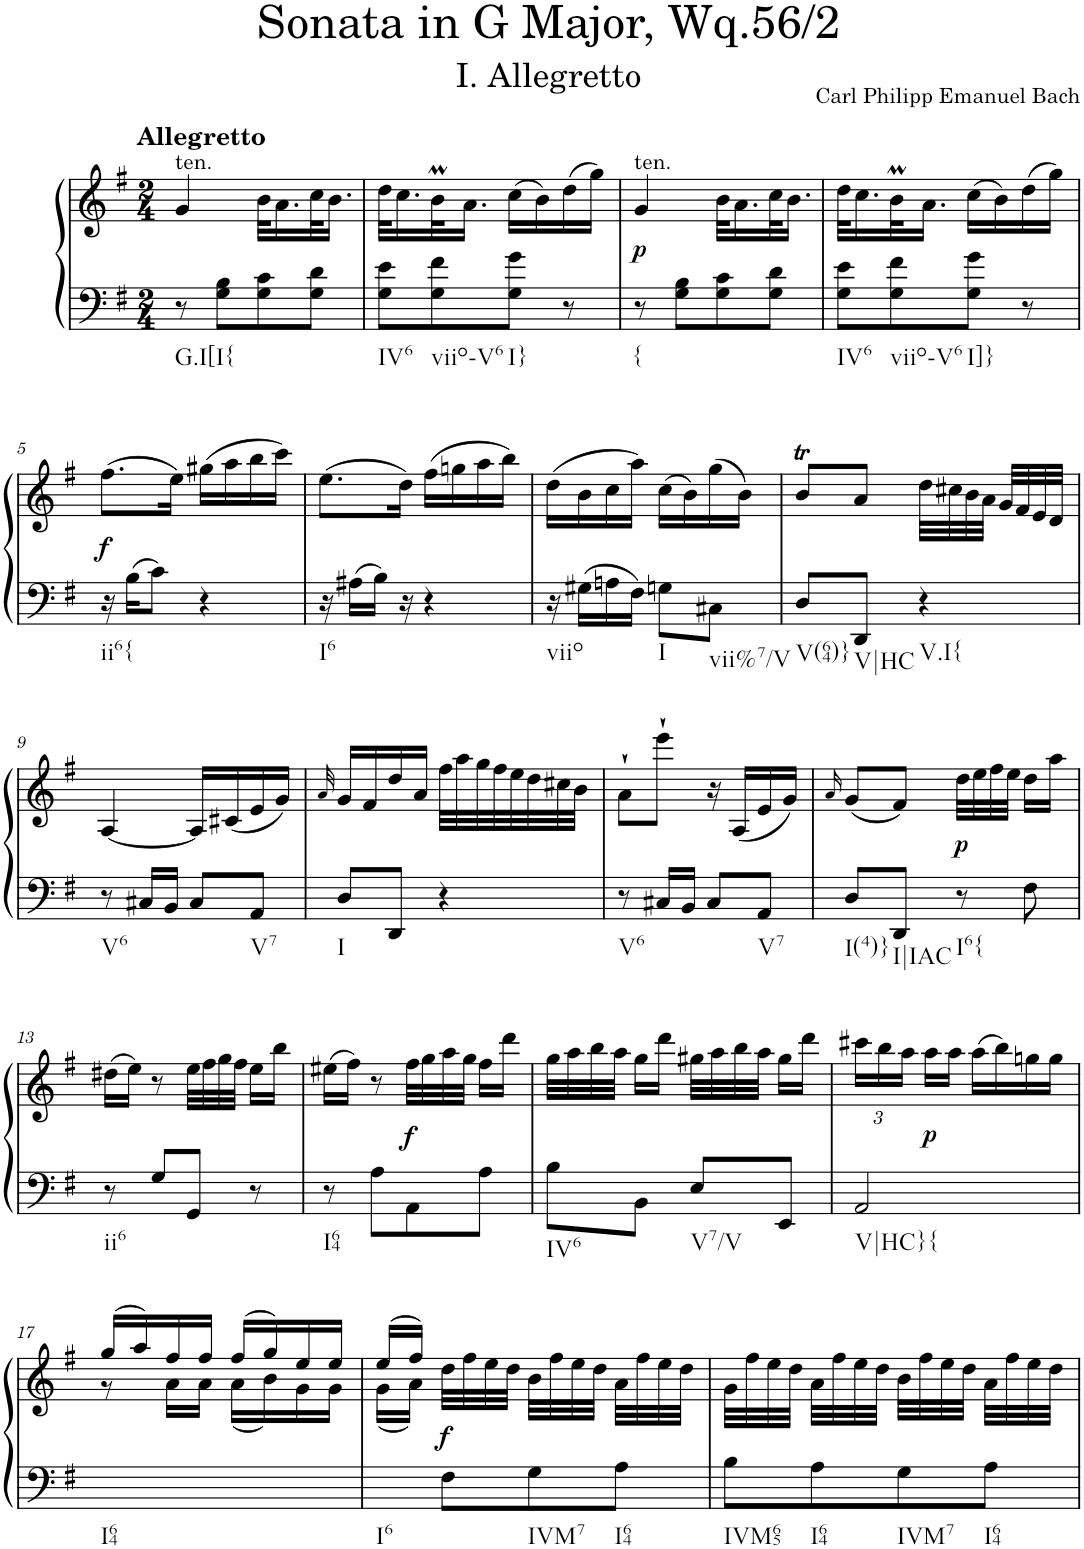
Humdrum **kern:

**kern	**kern	**dynam
*part1	*part1	*part1
*staff2	*staff1	*staff1/2
*I"Harpsichord	*	*
*I'Hch.	*	*
*clefF4	*clefG2	*
*k[f#]	*k[f#]	*
*G:	*G:	*
*M2/4	*M2/4	*
=1	=1	=1
!	!LO:TX:a:B:t=Аllegretto	!
!	!LO:TX:a:t=ten.	!
!LO:TX:b:t=G.I[I{	!	!
8r	4g/	.
8G\ 8B\L	.	.
8G\ 8c\	32b\KLL	.
.	16.a\	.
8G\ 8d\J	32cc\K	.
.	16.b\JJ	.
=2	=2	=2
!LO:TX:b:t=IV6	!	!
8G\ 8e\L	32dd\KLL	.
.	16.cc\	.
!LO:TX:b:t=viio-V6	!	!
8G\ 8f#\	32bm\K	.
.	16.a\JJ	.
!LO:TX:b:t=I}	!	!
8G\ 8g\J	(>16cc\LL	.
.	16b\)	.
8r	(>16dd\	.
.	16gg\JJ)	.
=3	=3	=3
!	!LO:TX:a:t=ten.	!
!LO:TX:b:t={	!	!
!	!	!LO:DY:b
8r	4g/	p
8G\ 8B\L	.	.
8G\ 8c\	32b\KLL	.
.	16.a\	.
8G\ 8d\J	32cc\K	.
.	16.b\JJ	.
=4	=4	=4
!LO:TX:b:t=IV6	!	!
8G\ 8e\L	32dd\KLL	.
.	16.cc\	.
!LO:TX:b:t=viio-V6	!	!
8G\ 8f#\	32bm\K	.
.	16.a\JJ	.
!LO:TX:b:t=I]}	!	!
8G\ 8g\J	(>16cc\LL	.
.	16b\)	.
8r	(>16dd\	.
.	16gg\JJ)	.
!!LO:LB:g=z
=5	=5	=5
!LO:TX:b:t=ii6{	!	!
!	!	!LO:DY:b
16r	(>8.ff#\L	f
16B\KL	.	.
8c\J	.	.
.	16ee\Jk)	.
4r	(>16gg#X\LL	.
.	16aa\	.
.	16bb\	.
.	16ccc\JJ)	.
=6	=6	=6
!LO:TX:b:t=I6	!	!
16r	(>8.ee\L	.
16A#X\LL	.	.
16B\JJ	.	.
16r	16dd\Jk)	.
4r	(>16ff#\LL	.
.	16ggn\	.
.	16aa\	.
.	16bb\JJ)	.
=7	=7	=7
!LO:TX:b:t=viio	!	!
16r	(>16dd\LL	.
16G#X\LL	16b\	.
16An\	16cc\	.
16F#\JJ	16aa\JJ)	.
!LO:TX:b:t=I	!	!
8Gn\L	(>16cc\LL	.
.	16b\)	.
!LO:TX:b:t=vii%7/V	!	!
8C#X\J	(>16gg\	.
.	16b\JJ)	.
=8	=8	=8
!LO:TX:b:t=V(64)}	!	!
8D/L	8bt/L	.
!LO:TX:b:t=V|HC	!	!
8DD/J	8a/J	.
!LO:TX:b:t=V.I{	!	!
4r	32dd\LLL	.
.	32cc#X\	.
.	32b\	.
.	32a\JJJ	.
.	32g/LLL	.
.	32f#/	.
.	32e/	.
.	32d/JJJ	.
!!LO:LB:g=z
=9	=9	=9
!LO:TX:b:t=V6	!	!
8r	[4A/	.
16C#X/LL	.	.
16BB/JJ	.	.
8C#/L	16A/LL]	.
.	(<16c#X/	.
!LO:TX:b:t=V7	!	!
8AA/J	16e/	.
.	16g/JJ)	.
=10	=10	=10
.	32qa/	.
!LO:TX:b:t=I	!	!
8D/L	16g/LL	.
.	16f#/	.
8DD/J	16dd/	.
.	16a/JJ	.
4r	32ff#\LLL	.
.	32aa\	.
.	32gg\	.
.	32ff#\	.
.	32ee\	.
.	32dd\	.
.	32cc#X\	.
.	32b\JJJ	.
=11	=11	=11
!LO:TX:b:t=V6	!	!
8r	8a`\L	.
16C#X/LL	8eee`\J	.
16BB/JJ	.	.
8C#/L	16r	.
.	(<16A/LL	.
!LO:TX:b:t=V7	!	!
8AA/J	16e/	.
.	16g/JJ)	.
=12	=12	=12
.	16qa/	.
!LO:TX:b:t=I(4)}	!	!
8D/L	(<8g/L	.
!LO:TX:b:t=I|IAC	!	!
8DD/J	8f#/J)	.
!LO:TX:b:t=I6{	!	!
!	!	!LO:DY:b
8r	32dd\LLL	p
.	32ee\	.
.	32ff#\	.
.	32ee\JJJ	.
8F#\	16dd\LL	.
.	16aa\JJ	.
!!LO:LB:g=z
=13	=13	=13
!LO:TX:b:t=ii6	!	!
8r	(>16dd#X\LL	.
.	16ee\JJ)	.
8G/L	8r	.
8GG/J	32ee\LLL	.
.	32ff#\	.
.	32gg\	.
.	32ff#\JJJ	.
8r	16ee\LL	.
.	16bb\JJ	.
=14	=14	=14
!LO:TX:b:t=I64	!	!
8r	(>16ee#X\LL	.
.	16ff#\JJ)	.
8A\L	8r	.
!	!	!LO:DY:b
8AA\	32ff#\LLL	f
.	32gg\	.
.	32aa\	.
.	32gg\JJJ	.
8A\J	16ff#\LL	.
.	16ddd\JJ	.
=15	=15	=15
!LO:TX:b:t=IV6	!	!
8B\L	32gg\LLL	.
.	32aa\	.
.	32bb\	.
.	32aa\JJJ	.
8BB\J	16gg\LL	.
.	16ddd\JJ	.
!LO:TX:b:t=V7/V	!	!
8E/L	32gg#X\LLL	.
.	32aa\	.
.	32bb\	.
.	32aa\JJJ	.
8EE/J	16gg#\LL	.
.	16ddd\JJ	.
=16	=16	=16
*	*Xbrackettup	*
!LO:TX:b:t=V|HC}{	!	!
2AA/	24ccc#X\LL	.
.	24bb\	.
.	24aa\JJ	.
!	!	!LO:DY:b
.	16aa\LL	p
.	16aa\JJ	.
.	(>16aa\LL	.
.	16bb\)	.
.	16ggn\	.
.	16gg\JJ	.
!!LO:LB:g=z
=17	=17	=17
*	*^	*
!LO:TX:b:t=I64	!	!	!
2ryy	(>16gg/LL	8r	.
.	16aa/)	.	.
.	16ff#/	16a\LL	.
.	16ff#/JJ	16a\JJ	.
.	(>16ff#/LL	(<16a\LL	.
.	16gg/)	16b\)	.
.	16ee/	16g\	.
.	16ee/JJ	16g\JJ	.
=18	=18	=18	=18
!LO:TX:b:t=I6	!	!	!
8ryy	(>16ee/LL	(<16g\LL	.
.	16ff#/JJ)	16a\JJ)	.
!	!	!	!LO:DY:b
8F#\L	32dd\LLL	4.ryy	f
.	32ff#\	.	.
.	32ee\	.	.
.	32dd\JJJ	.	.
!LO:TX:b:t=IVM7	!	!	!
8G\	32b\LLL	.	.
.	32ff#\	.	.
.	32ee\	.	.
.	32dd\JJJ	.	.
!LO:TX:b:t=I64	!	!	!
8A\J	32a\LLL	.	.
.	32ff#\	.	.
.	32ee\	.	.
.	32dd\JJJ	.	.
*	*v	*v	*
=19	=19	=19
!LO:TX:b:t=IVM65	!	!
8B\L	32g\LLL	.
.	32ff#\	.
.	32ee\	.
.	32dd\JJJ	.
!LO:TX:b:t=I64	!	!
8A\	32a\LLL	.
.	32ff#\	.
.	32ee\	.
.	32dd\JJJ	.
!LO:TX:b:t=IVM7	!	!
8G\	32b\LLL	.
.	32ff#\	.
.	32ee\	.
.	32dd\JJJ	.
!LO:TX:b:t=I64	!	!
8A\J	32a\LLL	.
.	32ff#\	.
.	32ee\	.
.	32dd\JJJ	.
=	=	=
*-	*-	*-
